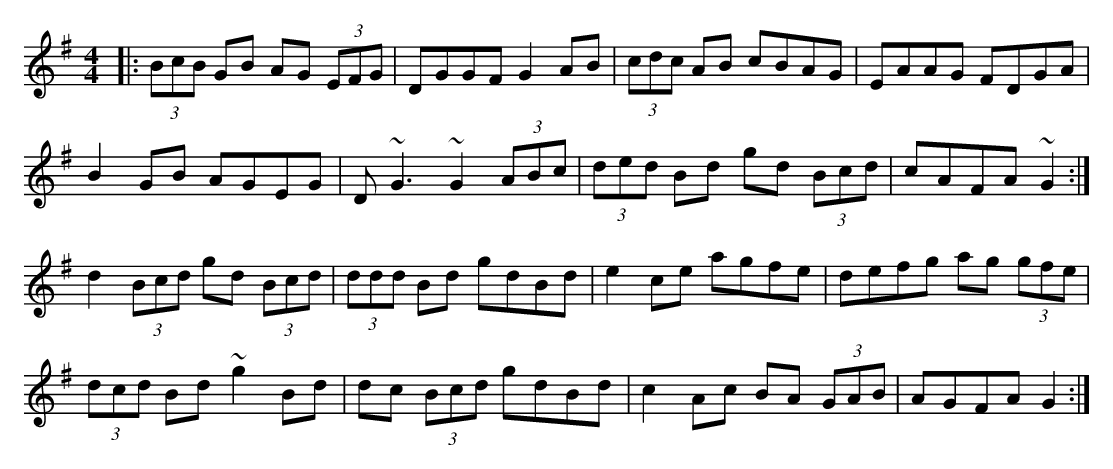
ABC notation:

X:1
M:4/4
K:G
|:(3BcB GB AG (3EFG|DGGF G2 AB|(3cdc AB cBAG|EAAG FDGA|
B2 GB AGEG|D ~G3 ~G2 (3ABc|(3ded Bd gd (3Bcd|cAFA ~G2:|
d2 (3Bcd gd (3Bcd|(3ddd Bd gdBd|e2 ce agfe|defg ag (3gfe|
(3dcd Bd ~g2 Bd|dc (3Bcd gdBd|c2 Ac BA (3GAB|AGFA G2:|
